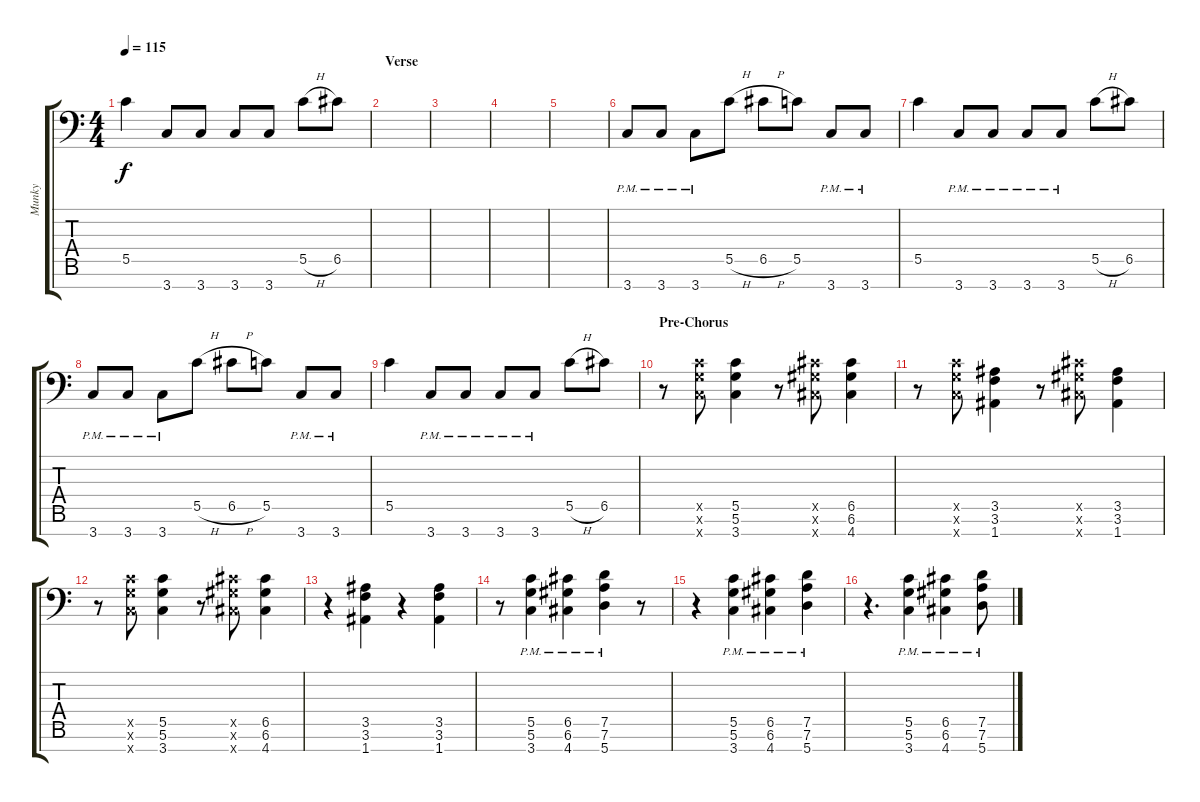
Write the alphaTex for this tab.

\track ("Munky" "Munky") {instrument distortionguitar}
\staff {score tabs}
\tuning (D4 A3 F3 C3 G2 D2 A1) {hide}
\ts (4 4)
\tempo 115
\clef f4
\ks c
5.5.4{dy f} 3.7.8 3.7.8 3.7.8 3.7.8 5.5{h}.8 6.5.8 |
\section ("" "Verse")
|
|
|
|
3.7{pm}.8 3.7{pm}.8 3.7{pm}.8 5.5{h}.8 6.5{h}.8 5.5.8 3.7{pm}.8 3.7{pm}.8 |
5.5.4 3.7{pm}.8 3.7{pm}.8 3.7{pm}.8 3.7{pm}.8 5.5{h}.8 6.5.8 |
3.7{pm}.8 3.7{pm}.8 3.7{pm}.8 5.5{h}.8 6.5{h}.8 5.5.8 3.7{pm}.8 3.7{pm}.8 |
5.5.4 3.7{pm}.8 3.7{pm}.8 3.7{pm}.8 3.7{pm}.8 5.5{h}.8 6.5.8 |
\section ("" "Pre-Chorus")
r.8 (5.5{x} 5.6{x} 3.7{x}).8 (5.5 5.6 3.7).4 r.8 (6.5{x} 6.6{x} 4.7{x}).8 (6.5 6.6 4.7).4 |
r.8 (5.5{x} 5.6{x} 3.7{x}).8 (3.5 3.6 1.7).4 r.8 (6.5{x} 6.6{x} 4.7{x}).8 (3.5 3.6 1.7).4 |
r.8 (5.5{x} 5.6{x} 3.7{x}).8 (5.5 5.6 3.7).4 r.8 (6.5{x} 6.6{x} 4.7{x}).8 (6.5 6.6 4.7).4 |
r.4 (3.5 3.6 1.7).4 r.4 (3.5 3.6 1.7).4 |
r.8 (5.5{pm} 5.6{pm} 3.7{pm}).4 (6.5{pm} 6.6{pm} 4.7{pm}).4 (7.5{pm} 7.6{pm} 5.7{pm}).4 r.8 |
r.4 (5.5{pm} 5.6{pm} 3.7{pm}).4 (6.5{pm} 6.6{pm} 4.7{pm}).4 (7.5{pm} 7.6{pm} 5.7{pm}).4 |
r.4{d} (5.5{pm} 5.6{pm} 3.7{pm}).4 (6.5{pm} 6.6{pm} 4.7{pm}).4 (7.5{pm} 7.6{pm} 5.7{pm}).8
